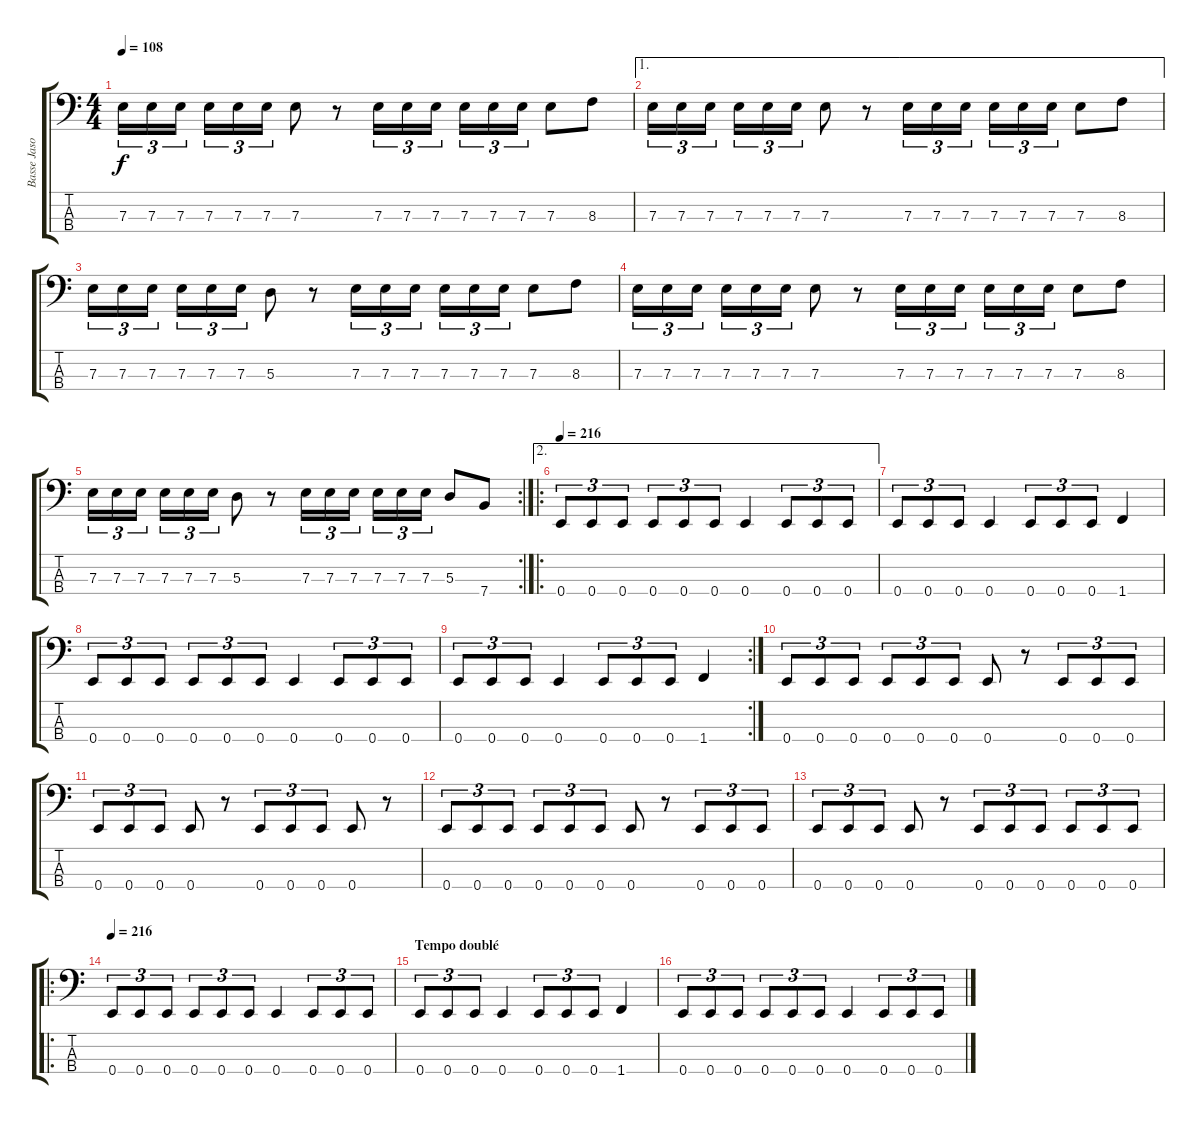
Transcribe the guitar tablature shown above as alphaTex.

\track ("Basse Jason" "Basse Jaso") {instrument electricbasspick}
\staff {score tabs}
\tuning (G2 D2 A1 E1) {hide}
\ts (4 4)
\tempo 108
\clef f4
\ks c
7.3.16{tu (3 2) dy f} 7.3.16{tu (3 2)} 7.3.16{tu (3 2)} 7.3.16{tu (3 2)} 7.3.16{tu (3 2)} 7.3.16{tu (3 2)} 7.3.8 r.8 7.3.16{tu (3 2)} 7.3.16{tu (3 2)} 7.3.16{tu (3 2)} 7.3.16{tu (3 2)} 7.3.16{tu (3 2)} 7.3.16{tu (3 2)} 7.3.8 8.3.8 |
\ae 1
7.3.16{tu (3 2)} 7.3.16{tu (3 2)} 7.3.16{tu (3 2)} 7.3.16{tu (3 2)} 7.3.16{tu (3 2)} 7.3.16{tu (3 2)} 7.3.8 r.8 7.3.16{tu (3 2)} 7.3.16{tu (3 2)} 7.3.16{tu (3 2)} 7.3.16{tu (3 2)} 7.3.16{tu (3 2)} 7.3.16{tu (3 2)} 7.3.8 8.3.8 |
7.3.16{tu (3 2)} 7.3.16{tu (3 2)} 7.3.16{tu (3 2)} 7.3.16{tu (3 2)} 7.3.16{tu (3 2)} 7.3.16{tu (3 2)} 5.3.8 r.8 7.3.16{tu (3 2)} 7.3.16{tu (3 2)} 7.3.16{tu (3 2)} 7.3.16{tu (3 2)} 7.3.16{tu (3 2)} 7.3.16{tu (3 2)} 7.3.8 8.3.8 |
7.3.16{tu (3 2)} 7.3.16{tu (3 2)} 7.3.16{tu (3 2)} 7.3.16{tu (3 2)} 7.3.16{tu (3 2)} 7.3.16{tu (3 2)} 7.3.8 r.8 7.3.16{tu (3 2)} 7.3.16{tu (3 2)} 7.3.16{tu (3 2)} 7.3.16{tu (3 2)} 7.3.16{tu (3 2)} 7.3.16{tu (3 2)} 7.3.8 8.3.8 |
\rc 2
7.3.16{tu (3 2)} 7.3.16{tu (3 2)} 7.3.16{tu (3 2)} 7.3.16{tu (3 2)} 7.3.16{tu (3 2)} 7.3.16{tu (3 2)} 5.3.8 r.8 7.3.16{tu (3 2)} 7.3.16{tu (3 2)} 7.3.16{tu (3 2)} 7.3.16{tu (3 2)} 7.3.16{tu (3 2)} 7.3.16{tu (3 2)} 5.3.8 7.4.8 |
\ae 2
\ro
\tempo 216
0.4.8{tu (3 2)} 0.4.8{tu (3 2)} 0.4.8{tu (3 2)} 0.4.8{tu (3 2)} 0.4.8{tu (3 2)} 0.4.8{tu (3 2)} 0.4.4 0.4.8{tu (3 2)} 0.4.8{tu (3 2)} 0.4.8{tu (3 2)} |
0.4.8{tu (3 2)} 0.4.8{tu (3 2)} 0.4.8{tu (3 2)} 0.4.4 0.4.8{tu (3 2)} 0.4.8{tu (3 2)} 0.4.8{tu (3 2)} 1.4.4 |
0.4.8{tu (3 2)} 0.4.8{tu (3 2)} 0.4.8{tu (3 2)} 0.4.8{tu (3 2)} 0.4.8{tu (3 2)} 0.4.8{tu (3 2)} 0.4.4 0.4.8{tu (3 2)} 0.4.8{tu (3 2)} 0.4.8{tu (3 2)} |
\rc 2
0.4.8{tu (3 2)} 0.4.8{tu (3 2)} 0.4.8{tu (3 2)} 0.4.4 0.4.8{tu (3 2)} 0.4.8{tu (3 2)} 0.4.8{tu (3 2)} 1.4.4 |
0.4.8{tu (3 2)} 0.4.8{tu (3 2)} 0.4.8{tu (3 2)} 0.4.8{tu (3 2)} 0.4.8{tu (3 2)} 0.4.8{tu (3 2)} 0.4.8 r.8 0.4.8{tu (3 2)} 0.4.8{tu (3 2)} 0.4.8{tu (3 2)} |
0.4.8{tu (3 2)} 0.4.8{tu (3 2)} 0.4.8{tu (3 2)} 0.4.8 r.8 0.4.8{tu (3 2)} 0.4.8{tu (3 2)} 0.4.8{tu (3 2)} 0.4.8 r.8 |
0.4.8{tu (3 2)} 0.4.8{tu (3 2)} 0.4.8{tu (3 2)} 0.4.8{tu (3 2)} 0.4.8{tu (3 2)} 0.4.8{tu (3 2)} 0.4.8 r.8 0.4.8{tu (3 2)} 0.4.8{tu (3 2)} 0.4.8{tu (3 2)} |
0.4.8{tu (3 2)} 0.4.8{tu (3 2)} 0.4.8{tu (3 2)} 0.4.8 r.8 0.4.8{tu (3 2)} 0.4.8{tu (3 2)} 0.4.8{tu (3 2)} 0.4.8{tu (3 2)} 0.4.8{tu (3 2)} 0.4.8{tu (3 2)} |
\ro
\tempo 216
0.4.8{tu (3 2)} 0.4.8{tu (3 2)} 0.4.8{tu (3 2)} 0.4.8{tu (3 2)} 0.4.8{tu (3 2)} 0.4.8{tu (3 2)} 0.4.4 0.4.8{tu (3 2)} 0.4.8{tu (3 2)} 0.4.8{tu (3 2)} |
\section ("" "Tempo doublé")
0.4.8{tu (3 2)} 0.4.8{tu (3 2)} 0.4.8{tu (3 2)} 0.4.4 0.4.8{tu (3 2)} 0.4.8{tu (3 2)} 0.4.8{tu (3 2)} 1.4.4 |
0.4.8{tu (3 2)} 0.4.8{tu (3 2)} 0.4.8{tu (3 2)} 0.4.8{tu (3 2)} 0.4.8{tu (3 2)} 0.4.8{tu (3 2)} 0.4.4 0.4.8{tu (3 2)} 0.4.8{tu (3 2)} 0.4.8{tu (3 2)}
